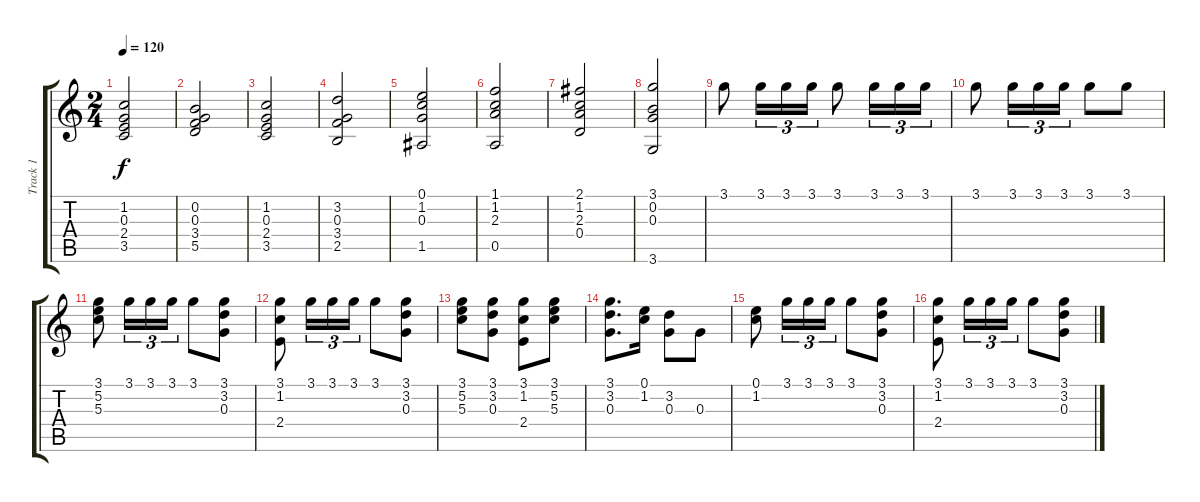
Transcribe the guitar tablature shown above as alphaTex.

\track ("Track 1" "Track 1") {instrument acousticguitarnylon}
\staff {score tabs}
\tuning (E4 B3 G3 D3 A2 E2) {hide}
\ts (2 4)
\tempo 120
\clef g2
\ks c
(1.2 0.3 2.4 3.5).2{dy f instrument acousticguitarnylon} |
(0.2 0.3 3.4 5.5).2 |
(1.2 0.3 2.4 3.5).2 |
(3.2 0.3 3.4 2.5).2 |
(0.1 1.2 0.3 1.5).2 |
(1.1 1.2 2.3 0.5).2 |
(2.1 1.2 2.3 0.4).2 |
(3.1 0.2 0.3 3.6).2 |
3.1.8 3.1.16{tu (3 2)} 3.1.16{tu (3 2)} 3.1.16{tu (3 2)} 3.1.8 3.1.16{tu (3 2)} 3.1.16{tu (3 2)} 3.1.16{tu (3 2)} |
3.1.8 3.1.16{tu (3 2)} 3.1.16{tu (3 2)} 3.1.16{tu (3 2)} 3.1.8 3.1.8 |
(3.1 5.2 5.3).8 3.1.16{tu (3 2)} 3.1.16{tu (3 2)} 3.1.16{tu (3 2)} 3.1.8 (3.1 3.2 0.3).8 |
(3.1 1.2 2.4).8 3.1.16{tu (3 2)} 3.1.16{tu (3 2)} 3.1.16{tu (3 2)} 3.1.8 (3.1 3.2 0.3).8 |
(3.1 5.2 5.3).8 (3.1 3.2 0.3).8 (3.1 1.2 2.4).8 (3.1 5.2 5.3).8 |
(3.1 3.2 0.3).8{d} (0.1 1.2).16 (3.2 0.3).8 0.3.8 |
(0.1 1.2).8 3.1.16{tu (3 2)} 3.1.16{tu (3 2)} 3.1.16{tu (3 2)} 3.1.8 (3.1 3.2 0.3).8 |
(3.1 1.2 2.4).8 3.1.16{tu (3 2)} 3.1.16{tu (3 2)} 3.1.16{tu (3 2)} 3.1.8 (3.1 3.2 0.3).8
